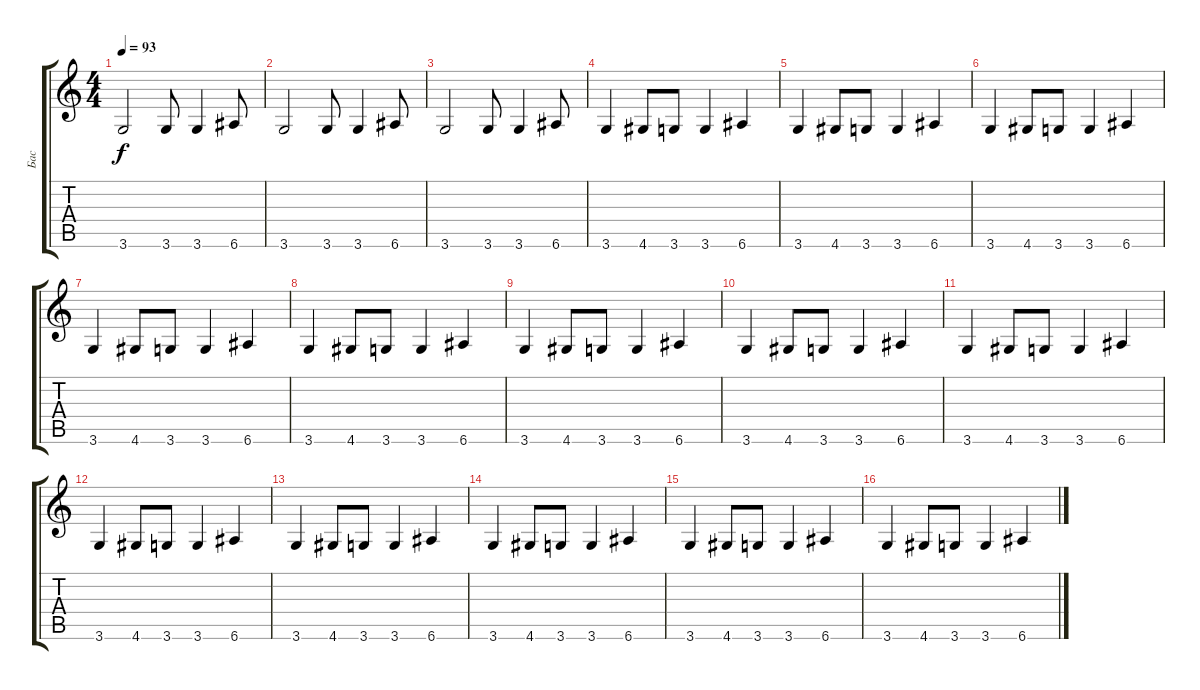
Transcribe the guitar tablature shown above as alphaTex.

\track ("Бас" "Бас") {instrument electricbassfinger}
\staff {score tabs}
\tuning (E4 B3 G3 D3 A2 E2) {hide}
\ts (4 4)
\tempo 93
\clef g2
\ks c
3.6.2{dy f} 3.6.8 3.6.4 6.6.8 |
3.6.2 3.6.8 3.6.4 6.6.8 |
3.6.2 3.6.8 3.6.4 6.6.8 |
3.6.4 4.6.8 3.6.8 3.6.4 6.6.4 |
3.6.4 4.6.8 3.6.8 3.6.4 6.6.4 |
3.6.4 4.6.8 3.6.8 3.6.4 6.6.4 |
3.6.4 4.6.8 3.6.8 3.6.4 6.6.4 |
3.6.4 4.6.8 3.6.8 3.6.4 6.6.4 |
3.6.4 4.6.8 3.6.8 3.6.4 6.6.4 |
3.6.4 4.6.8 3.6.8 3.6.4 6.6.4 |
3.6.4 4.6.8 3.6.8 3.6.4 6.6.4 |
3.6.4 4.6.8 3.6.8 3.6.4 6.6.4 |
3.6.4 4.6.8 3.6.8 3.6.4 6.6.4 |
3.6.4 4.6.8 3.6.8 3.6.4 6.6.4 |
3.6.4 4.6.8 3.6.8 3.6.4 6.6.4 |
3.6.4 4.6.8 3.6.8 3.6.4 6.6.4
